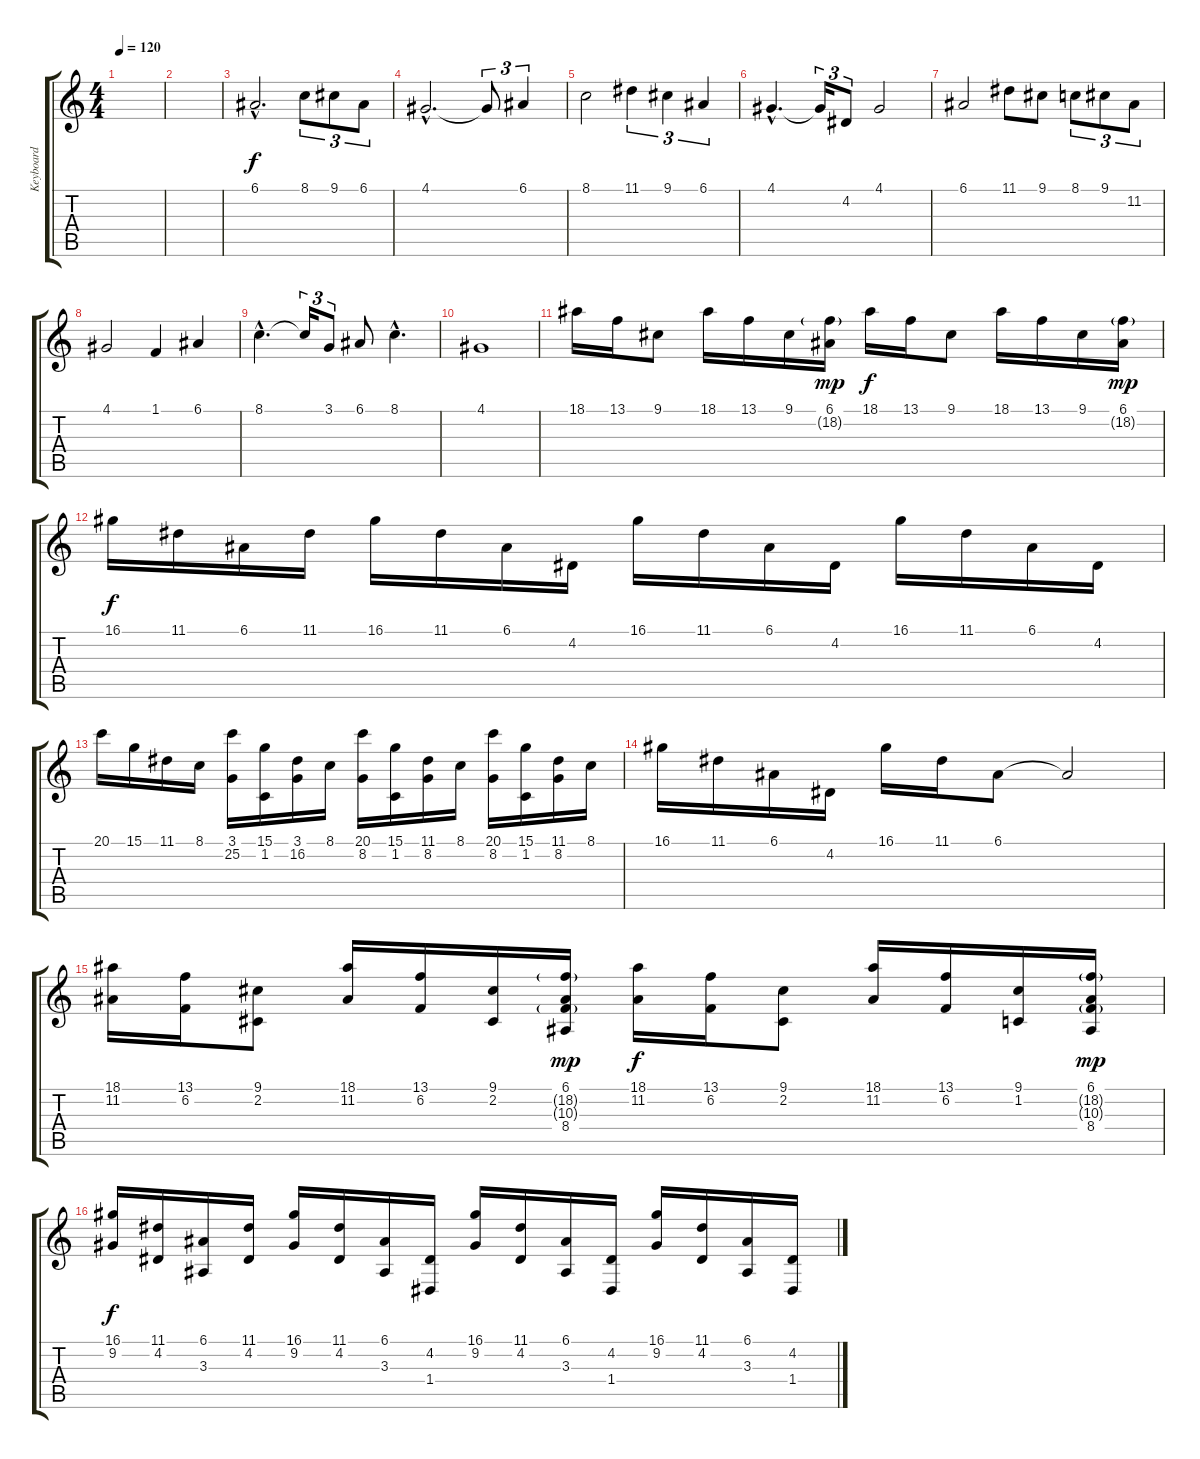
\track ("Keyboard" "Keyboard") {instrument tremolostrings}
\staff {score tabs}
\tuning (E4 B3 G3 D3 A2 E2) {hide}
\ts (4 4)
\tempo 120
\clef g2
\ks c
|
|
6.1{hac}.2{d} 8.1.8{tu (3 2)} 9.1.8{tu (3 2)} 6.1.8{tu (3 2)} |
4.1{hac}.2{d} 4.1{t}.8{tu (3 2)} 6.1.4{tu (3 2)} |
8.1.2 11.1.4{tu (3 2)} 9.1.4{tu (3 2)} 6.1.4{tu (3 2)} |
4.1{hac}.4{d} 4.1{t}.16{tu (3 2)} 4.2.8{tu (3 2)} 4.1.2 |
6.1.2 11.1.8 9.1.8 8.1.8{tu (3 2)} 9.1.8{tu (3 2)} 11.2.8{tu (3 2)} |
4.1.2 1.1.4 6.1.4 |
8.1{hac}.4{d} 8.1{t}.16{tu (3 2)} 3.1.8{tu (3 2)} 6.1.8 8.1{hac}.4{d} |
4.1.1 |
18.1.16 13.1.16 9.1.8 18.1.16 13.1.16 9.1.16 (6.1 18.2{g}).16{dy mp} 18.1.16{dy f} 13.1.16 9.1.8 18.1.16 13.1.16 9.1.16 (6.1 18.2{g}).16{dy mp} |
16.1.16{dy f} 11.1.16 6.1.16 11.1.16 16.1.16 11.1.16 6.1.16 4.2.16 16.1.16 11.1.16 6.1.16 4.2.16 16.1.16 11.1.16 6.1.16 4.2.16 |
20.1.16 15.1.16 11.1.16 8.1.16 (3.1 25.2).16 (15.1 1.2).16 (3.1 16.2).16 8.1.16 (20.1 8.2).16 (15.1 1.2).16 (11.1 8.2).16 8.1.16 (20.1 8.2).16 (15.1 1.2).16 (11.1 8.2).16 8.1.16 |
16.1.16 11.1.16 6.1.16 4.2.16 16.1.16 11.1.16 6.1.8 6.1{t}.2 |
(18.1 11.2).16 (13.1 6.2).16 (9.1 2.2).8 (18.1 11.2).16 (13.1 6.2).16 (9.1 2.2).16 (6.1 18.2{g} 10.3{g} 8.4).16{dy mp} (18.1 11.2).16{dy f} (13.1 6.2).16 (9.1 2.2).8 (18.1 11.2).16 (13.1 6.2).16 (9.1 1.2).16 (6.1 18.2{g} 10.3{g} 8.4).16{dy mp} |
(16.1 9.2).16{dy f} (11.1 4.2).16 (6.1 3.3).16 (11.1 4.2).16 (16.1 9.2).16 (11.1 4.2).16 (6.1 3.3).16 (4.2 1.4).16 (16.1 9.2).16 (11.1 4.2).16 (6.1 3.3).16 (4.2 1.4).16 (16.1 9.2).16 (11.1 4.2).16 (6.1 3.3).16 (4.2 1.4).16
